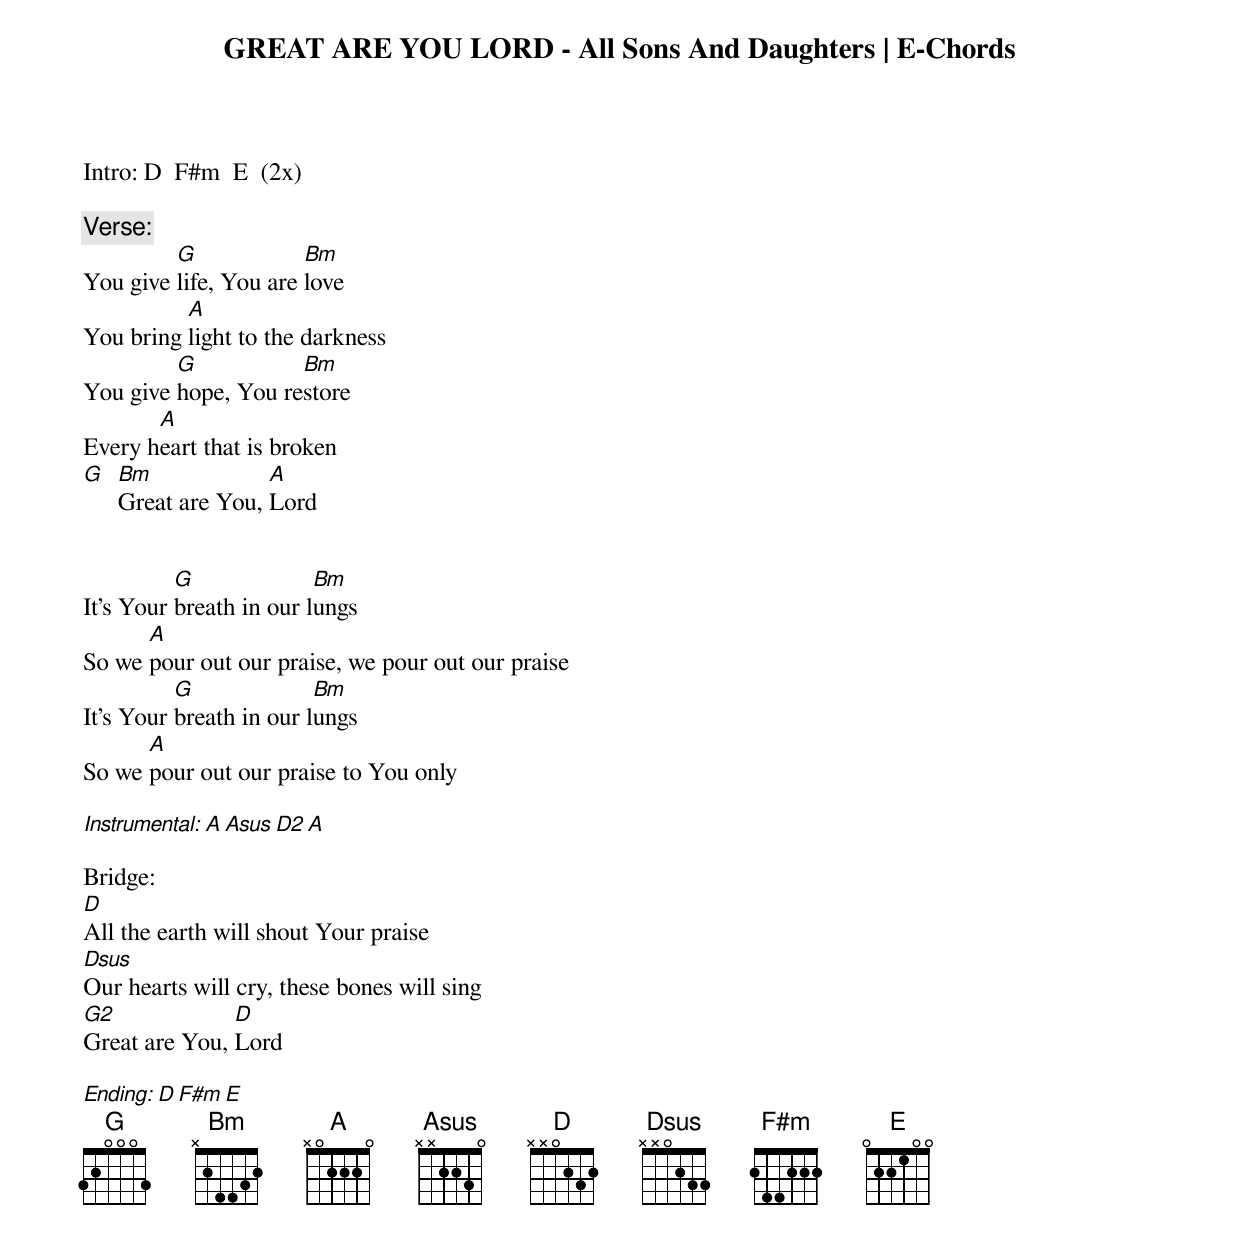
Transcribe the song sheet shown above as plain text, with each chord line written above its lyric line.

GREAT ARE YOU LORD - All Sons And Daughters | E-Chords


Intro: D  F#m  E  (2x)

Verse:
         G             Bm
You give life, You are love
          A
You bring light to the darkness
         G           Bm
You give hope, You restore
       A
Every heart that is broken
G Bm             A
  Great are You, Lord


          G              Bm
It's Your breath in our lungs
      A
So we pour out our praise, we pour out our praise
          G              Bm
It's Your breath in our lungs
      A
So we pour out our praise to You only

Instrumental: A   Asus   D2   A

Bridge:
D
All the earth will shout Your praise
Dsus
Our hearts will cry, these bones will sing
G2             D
Great are You, Lord

Ending: D  F#m  E
